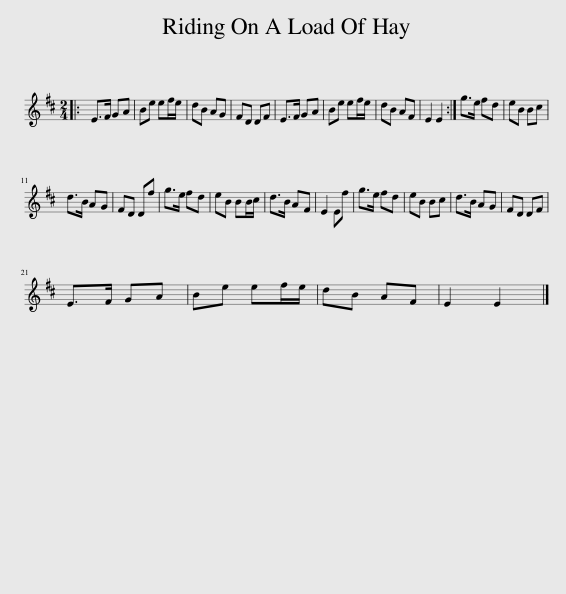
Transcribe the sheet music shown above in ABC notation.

X:1
L:1/8
M:2/4
I:linebreak $
K:D
V:1 treble
V:1
|: E>F GA | Be ef/e/ | dB AG | FD DF | E>F GA | %5
 Be ef/e/ | dB AF | E2 E2 :| g>e fd | eB Bc |$ %10
 d>B AG | FD Df | g>e fd | eB BB/c/ | d>B AF | %15
 E2 Ef | g>e fd | eB Bc | d>B AG | FD DF |$ %20
 E>F GA | Be ef/e/ | dB AF | E2 E2 |] %24
